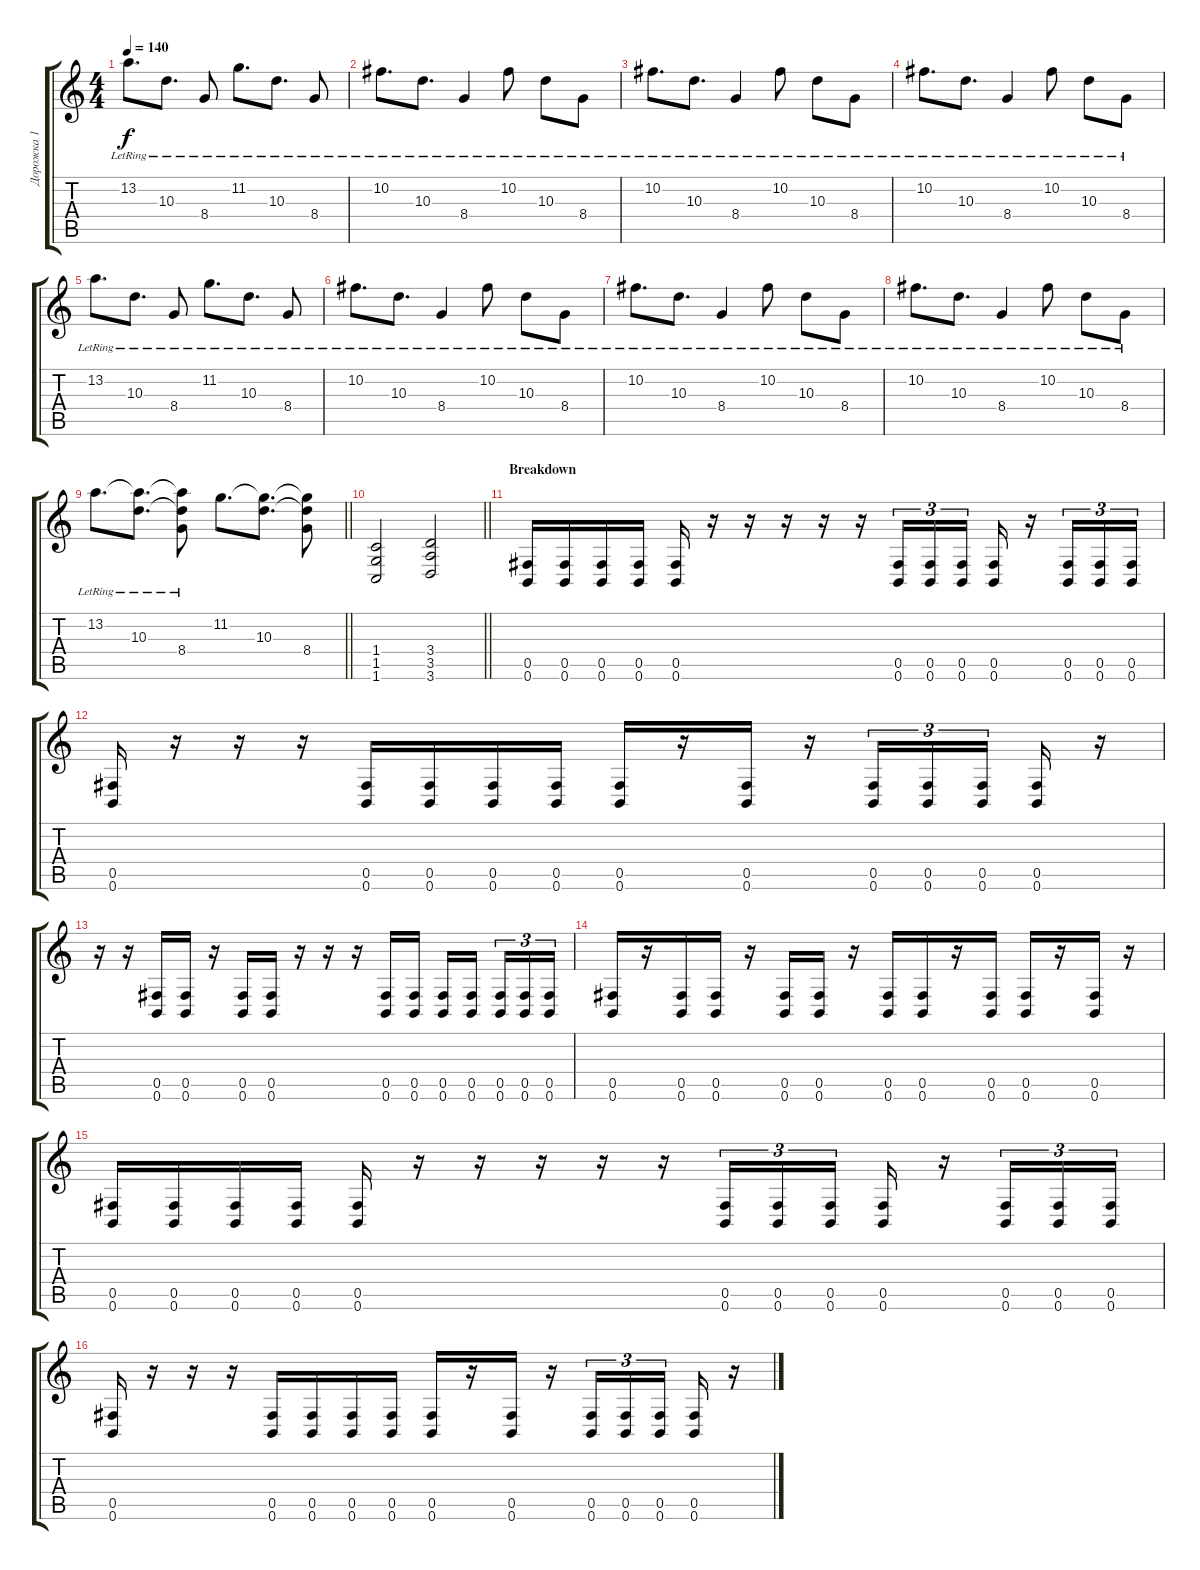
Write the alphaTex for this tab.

\track ("Дорожка 1" "Дорожка 1") {instrument distortionguitar}
\staff {score tabs}
\tuning (Db4 Ab3 E3 B2 Gb2 B1) {hide}
\ts (4 4)
\tempo 140
\clef g2
\ks c
13.2{lr}.8{d dy f} 10.3{lr}.8{d} 8.4{lr}.8 11.2{lr}.8{d} 10.3{lr}.8{d} 8.4{lr}.8 |
10.2{lr}.8{d} 10.3{lr}.8{d} 8.4{lr}.4 10.2{lr}.8 10.3{lr}.8 8.4{lr}.8 |
10.2{lr}.8{d} 10.3{lr}.8{d} 8.4{lr}.4 10.2{lr}.8 10.3{lr}.8 8.4{lr}.8 |
10.2{lr}.8{d} 10.3{lr}.8{d} 8.4{lr}.4 10.2{lr}.8 10.3{lr}.8 8.4{lr}.8 |
13.2{lr}.8{d} 10.3{lr}.8{d} 8.4{lr}.8 11.2{lr}.8{d} 10.3{lr}.8{d} 8.4{lr}.8 |
10.2{lr}.8{d} 10.3{lr}.8{d} 8.4{lr}.4 10.2{lr}.8 10.3{lr}.8 8.4{lr}.8 |
10.2{lr}.8{d} 10.3{lr}.8{d} 8.4{lr}.4 10.2{lr}.8 10.3{lr}.8 8.4{lr}.8 |
10.2{lr}.8{d} 10.3{lr}.8{d} 8.4{lr}.4 10.2{lr}.8 10.3{lr}.8 8.4{lr}.8 |
\barLineRight lightlight
13.2{lr}.8{d} (13.2{t} 10.3{lr}).8{d} (13.2{t} 10.3{t} 8.4{lr}).8 11.2.8{d} (11.2{t} 10.3).8{d} (11.2{t} 10.3{t} 8.4).8 |
\barLineRight lightlight
(1.4 1.5 1.6).2{volume 14} (3.4 3.5 3.6).2 |
\section ("" "Breakdown")
(0.5 0.6).16 (0.5 0.6).16 (0.5 0.6).16 (0.5 0.6).16 (0.5 0.6).16 r.16 r.16 r.16 r.16 r.16 (0.5 0.6).16{tu (3 2)} (0.5 0.6).16{tu (3 2)} (0.5 0.6).16{tu (3 2)} (0.5 0.6).16 r.16 (0.5 0.6).16{tu (3 2)} (0.5 0.6).16{tu (3 2)} (0.5 0.6).16{tu (3 2)} |
(0.5 0.6).16 r.16 r.16 r.16 (0.5 0.6).16 (0.5 0.6).16 (0.5 0.6).16 (0.5 0.6).16 (0.5 0.6).16 r.16 (0.5 0.6).16 r.16 (0.5 0.6).16{tu (3 2)} (0.5 0.6).16{tu (3 2)} (0.5 0.6).16{tu (3 2) beam splitsecondary} (0.5 0.6).16 r.16 |
r.16 r.16 (0.5 0.6).16 (0.5 0.6).16 r.16 (0.5 0.6).16 (0.5 0.6).16 r.16 r.16 r.16 (0.5 0.6).16 (0.5 0.6).16 (0.5 0.6).16 (0.5 0.6).16{beam splitsecondary} (0.5 0.6).16{tu (3 2)} (0.5 0.6).16{tu (3 2)} (0.5 0.6).16{tu (3 2)} |
(0.5 0.6).16 r.16 (0.5 0.6).16 (0.5 0.6).16 r.16 (0.5 0.6).16 (0.5 0.6).16 r.16 (0.5 0.6).16 (0.5 0.6).16 r.16 (0.5 0.6).16 (0.5 0.6).16 r.16 (0.5 0.6).16 r.16 |
(0.5 0.6).16 (0.5 0.6).16 (0.5 0.6).16 (0.5 0.6).16 (0.5 0.6).16 r.16 r.16 r.16 r.16 r.16 (0.5 0.6).16{tu (3 2)} (0.5 0.6).16{tu (3 2)} (0.5 0.6).16{tu (3 2)} (0.5 0.6).16 r.16 (0.5 0.6).16{tu (3 2)} (0.5 0.6).16{tu (3 2)} (0.5 0.6).16{tu (3 2)} |
(0.5 0.6).16 r.16 r.16 r.16 (0.5 0.6).16 (0.5 0.6).16 (0.5 0.6).16 (0.5 0.6).16 (0.5 0.6).16 r.16 (0.5 0.6).16 r.16 (0.5 0.6).16{tu (3 2)} (0.5 0.6).16{tu (3 2)} (0.5 0.6).16{tu (3 2) beam splitsecondary} (0.5 0.6).16 r.16
